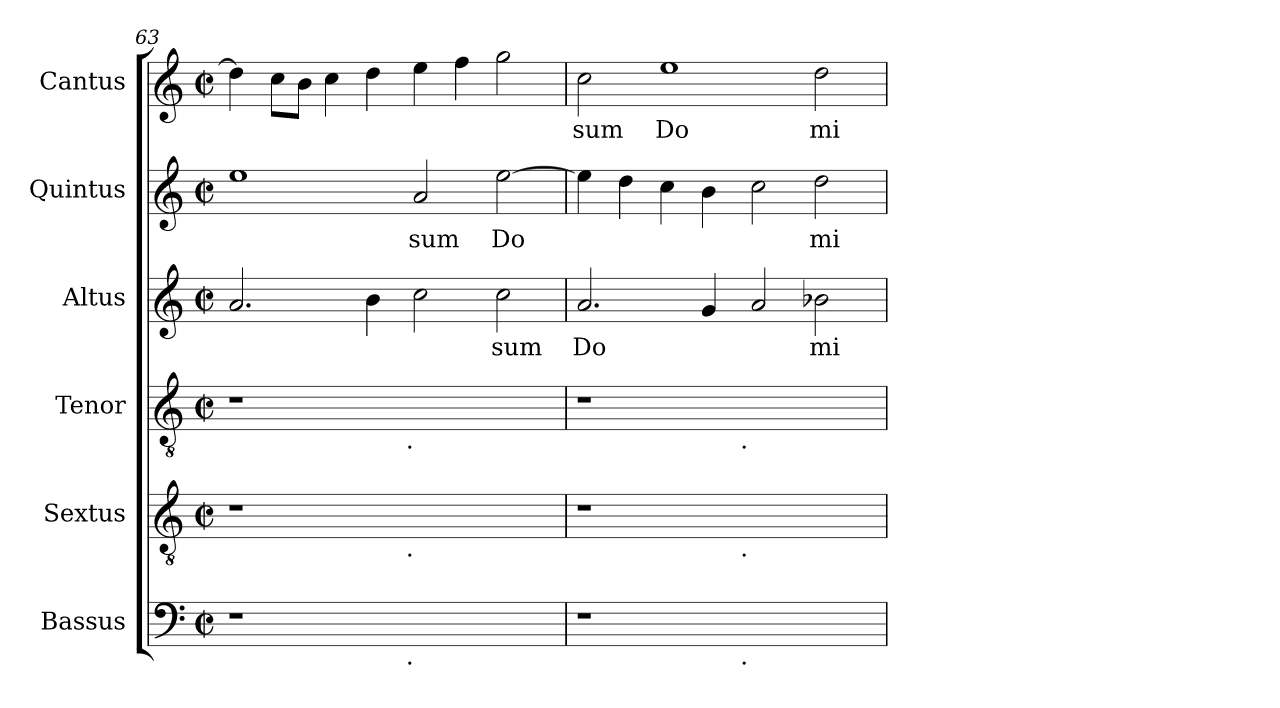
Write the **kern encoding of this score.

**kern	**kern	**kern	**kern	**text	**kern	**text	**kern	**text
*part6	*part5	*part4	*part3	*part3	*part2	*part2	*part1	*part1
*staff6	*staff5	*staff4	*staff3	*staff3	*staff2	*staff2	*staff1	*staff1
*I"Bassus	*I"Sextus	*I"Tenor	*I"Altus	*	*I"Quintus	*	*I"Cantus	*
*clefF4	*clefGv2	*clefGv2	*clefG2	*	*clefG2	*	*clefG2	*
*k[]	*k[]	*k[]	*k[]	*	*k[]	*	*k[]	*
*C:	*C:	*C:	*C:	*	*C:	*	*C:	*
*M2/2	*M2/2	*M2/2	*M2/2	*	*M2/2	*	*M2/2	*
*met(c|)	*met(c|)	*met(c|)	*met(c|)	*	*met(c|)	*	*met(c|)	*
=63	=63	=63	=63	=63	=63	=63	=63	=63
!	!	!	!	!LO:LY:b:cj	!	!LO:LY:b:cj	!	!LO:LY:b:cj
*^	*^	*^	*	*	*	*	*	*
1r	2ryy	1r	2ryy	1r	2ryy	2.a/	.	1ee	--	4dd\]	.
!	!	!	!	!	!	!	!	!	!	!	!LO:LY:b:cj
.	.	.	.	.	.	.	.	.	.	8cc\L	.
!	!	!	!	!	!	!	!	!	!	!	!LO:LY:b:cj
.	.	.	.	.	.	.	.	.	.	8b\J	.
!	!	!	!	!	!	!	!	!	!	!	!LO:LY:b:cj
.	4ryy	.	4ryy	.	4ryy	.	.	.	.	4cc\	.
!	!	!	!	!	!	!	!LO:LY:b:cj	!	!	!	!LO:LY:b:cj
.	8...ryy	.	8...ryy	.	8...ryy	4b\	.	.	.	4dd\	.
!	!	!	!	!	!LO:TX:b:t=.	!	!	!	!	!	!
!	!	!	!LO:TX:b:t=.	!	!	!	!	!	!	!	!
!	!LO:TX:b:t=.	!	!	!	!	!	!	!	!	!	!
.	1ryy	.	1ryy	.	1ryy	.	.	.	.	.	.
!	!	!	!	!	!	!	!LO:LY:b:cj	!	!LO:LY:b:cj	!	!LO:LY:b:cj
1ryy	.	1ryy	.	1ryy	.	2cc\	.	2a/	-sum	4ee\	.
!	!	!	!	!	!	!	!	!	!	!	!LO:LY:b:cj
.	.	.	.	.	.	.	.	.	.	4ff\	.
!	!	!	!	!	!	!	!LO:LY:b:cj	!	!LO:LY:b:cj	!	!LO:LY:b:cj
.	.	.	.	.	.	2cc\	sum	[>2ee\	Do-	2gg\	.
.	64ryy	.	64ryy	.	64ryy	.	.	.	.	.	.
=64	=64	=64	=64	=64	=64	=64	=64	=64	=64	=64	=64
!	!	!	!	!	!	!	!LO:LY:b:cj	!	!LO:LY:b:cj	!	!LO:LY:b:cj
1r	2ryy	1r	2ryy	1r	2ryy	2.a/	Do	4ee\]	--	2cc\	sum
!	!	!	!	!	!	!	!	!	!LO:LY:b:cj	!	!
.	.	.	.	.	.	.	.	4dd\	--	.	.
!	!	!	!	!	!	!	!	!	!LO:LY:b:cj	!	!LO:LY:b:cj
.	4...ryy	.	4...ryy	.	4...ryy	.	.	4cc\	--	1ee	Do
!	!	!	!	!	!	!	!LO:LY:b:cj	!	!LO:LY:b:cj	!	!
.	.	.	.	.	.	4g/	.	4b\	--	.	.
!	!	!	!	!	!LO:TX:b:t=.	!	!	!	!	!	!
!	!	!	!LO:TX:b:t=.	!	!	!	!	!	!	!	!
!	!LO:TX:b:t=.	!	!	!	!	!	!	!	!	!	!
.	1ryy	.	1ryy	.	1ryy	.	.	.	.	.	.
!	!	!	!	!	!	!	!LO:LY:b:cj	!	!LO:LY:b:cj	!	!
1ryy	.	1ryy	.	1ryy	.	2a/	.	2cc\	--	.	.
!	!	!	!	!	!	!	!LO:LY:b:cj	!	!LO:LY:b:cj	!	!LO:LY:b:cj
.	.	.	.	.	.	2b-X\	mi	2dd\	-mi-	2dd\	mi
.	32ryy	.	32ryy	.	32ryy	.	.	.	.	.	.
*v	*v	*	*	*v	*v	*	*	*	*	*	*
*	*v	*v	*	*	*	*	*	*	*
=	=	=	=	=	=	=	=	=
*-	*-	*-	*-	*-	*-	*-	*-	*-
